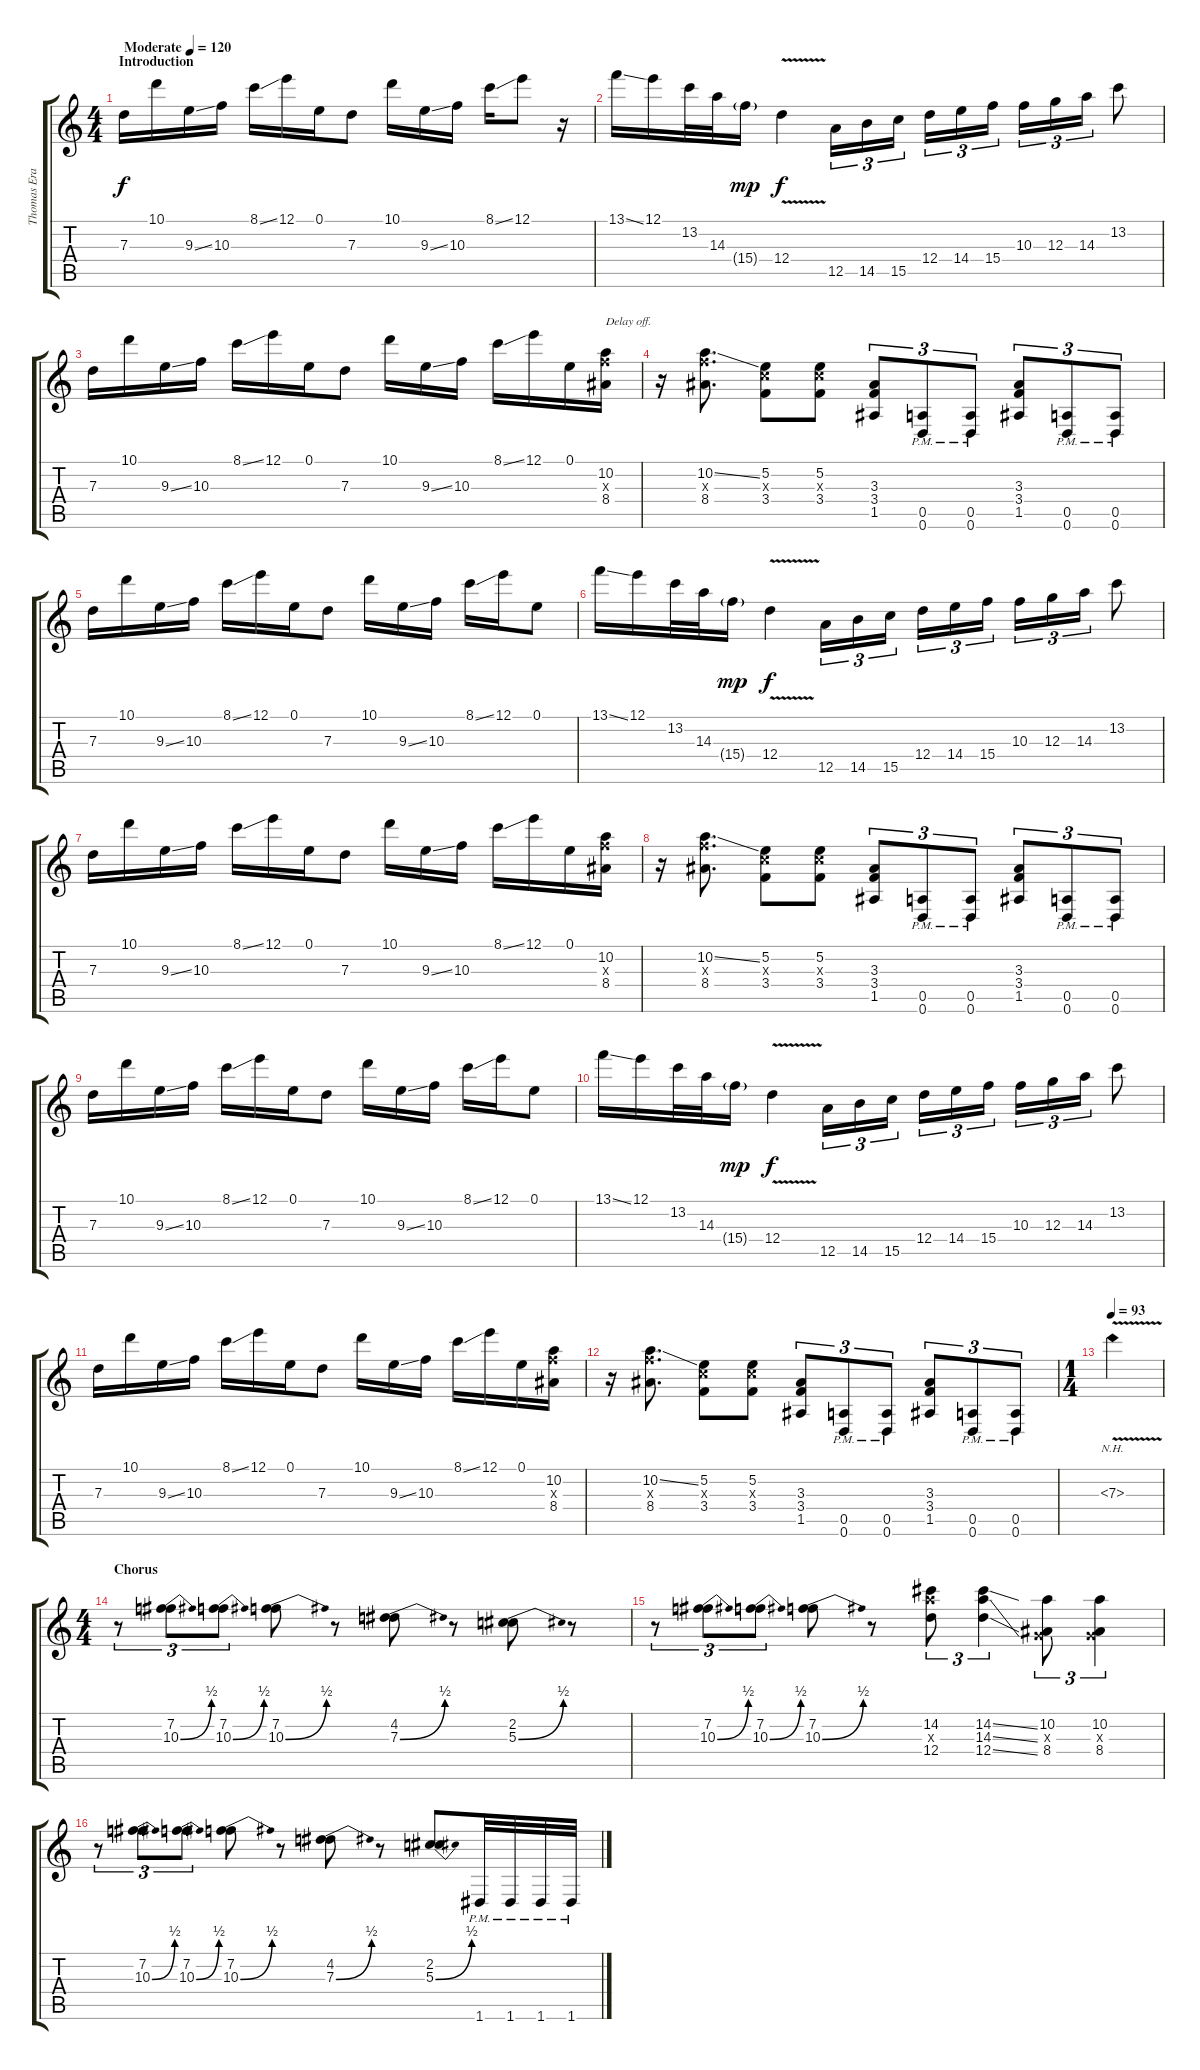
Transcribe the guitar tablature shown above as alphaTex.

\track ("Thomas Erak" "Thomas Era") {instrument distortionguitar}
\staff {score tabs}
\tuning (E4 B3 G3 D3 A2 D2) {hide}
\ts (4 4)
\section ("" "Introduction")
\tempo (120 "Moderate")
\clef g2
\ks c
7.3.16{dy f instrument distortionguitar} 10.1.16 9.3{ss}.16 10.3.16 8.1{ss}.16 12.1.16 0.1.16 7.3.8 10.1.16 9.3{ss}.16 10.3.16 8.1{ss}.16 12.1.8 r.16 |
13.1{ss}.16 12.1.16 13.2.32 14.3.32 15.4{g}.16{dy mp} 12.4{v}.4{dy f} 12.5.16{tu (3 2)} 14.5.16{tu (3 2)} 15.5.16{tu (3 2)} 12.4.16{tu (3 2)} 14.4.16{tu (3 2)} 15.4.16{tu (3 2)} 10.3.16{tu (3 2)} 12.3.16{tu (3 2)} 14.3.16{tu (3 2)} 13.2.8 |
7.3.16 10.1.16 9.3{ss}.16 10.3.16 8.1{ss}.16 12.1.16 0.1.16 7.3.8 10.1.16 9.3{ss}.16 10.3.16 8.1{ss}.16 12.1.16 0.1.16 (10.2 10.3{x} 8.4).16{txt "Delay off."} |
r.16 (10.2{ss} 10.3{x} 8.4).8{d} (5.2 5.3{x} 3.4).8 (5.2 5.3{x} 3.4).8 (3.3 3.4 1.5).8{tu (3 2)} (0.5{pm} 0.6{pm}).8{tu (3 2)} (0.5{pm} 0.6{pm}).8{tu (3 2)} (3.3 3.4 1.5).8{tu (3 2)} (0.5{pm} 0.6{pm}).8{tu (3 2)} (0.5{pm} 0.6{pm}).8{tu (3 2)} |
7.3.16 10.1.16 9.3{ss}.16 10.3.16 8.1{ss}.16 12.1.16 0.1.16 7.3.8 10.1.16 9.3{ss}.16 10.3.16 8.1{ss}.16 12.1.16 0.1.8 |
13.1{ss}.16 12.1.16 13.2.32 14.3.32 15.4{g}.16{dy mp} 12.4{v}.4{dy f} 12.5.16{tu (3 2)} 14.5.16{tu (3 2)} 15.5.16{tu (3 2)} 12.4.16{tu (3 2)} 14.4.16{tu (3 2)} 15.4.16{tu (3 2)} 10.3.16{tu (3 2)} 12.3.16{tu (3 2)} 14.3.16{tu (3 2)} 13.2.8 |
7.3.16 10.1.16 9.3{ss}.16 10.3.16 8.1{ss}.16 12.1.16 0.1.16 7.3.8 10.1.16 9.3{ss}.16 10.3.16 8.1{ss}.16 12.1.16 0.1.16 (10.2 10.3{x} 8.4).16 |
r.16 (10.2{ss} 10.3{x} 8.4).8{d} (5.2 5.3{x} 3.4).8 (5.2 5.3{x} 3.4).8 (3.3 3.4 1.5).8{tu (3 2)} (0.5{pm} 0.6{pm}).8{tu (3 2)} (0.5{pm} 0.6{pm}).8{tu (3 2)} (3.3 3.4 1.5).8{tu (3 2)} (0.5{pm} 0.6{pm}).8{tu (3 2)} (0.5{pm} 0.6{pm}).8{tu (3 2)} |
7.3.16 10.1.16 9.3{ss}.16 10.3.16 8.1{ss}.16 12.1.16 0.1.16 7.3.8 10.1.16 9.3{ss}.16 10.3.16 8.1{ss}.16 12.1.16 0.1.8 |
13.1{ss}.16 12.1.16 13.2.32 14.3.32 15.4{g}.16{dy mp} 12.4{v}.4{dy f} 12.5.16{tu (3 2)} 14.5.16{tu (3 2)} 15.5.16{tu (3 2)} 12.4.16{tu (3 2)} 14.4.16{tu (3 2)} 15.4.16{tu (3 2)} 10.3.16{tu (3 2)} 12.3.16{tu (3 2)} 14.3.16{tu (3 2)} 13.2.8 |
7.3.16 10.1.16 9.3{ss}.16 10.3.16 8.1{ss}.16 12.1.16 0.1.16 7.3.8 10.1.16 9.3{ss}.16 10.3.16 8.1{ss}.16 12.1.16 0.1.16 (10.2 10.3{x} 8.4).16 |
r.16 (10.2{ss} 10.3{x} 8.4).8{d} (5.2 5.3{x} 3.4).8 (5.2 5.3{x} 3.4).8 (3.3 3.4 1.5).8{tu (3 2)} (0.5{pm} 0.6{pm}).8{tu (3 2)} (0.5{pm} 0.6{pm}).8{tu (3 2)} (3.3 3.4 1.5).8{tu (3 2)} (0.5{pm} 0.6{pm}).8{tu (3 2)} (0.5{pm} 0.6{pm}).8{tu (3 2)} |
\ts (1 4)
\tempo 93
7.3{nh v}.4 |
\ts (4 4)
\section ("" "Chorus")
r.8{tu (3 2)} (7.2 10.3{be (bend 0 0 60 2)}).8{tu (3 2)} (7.2 10.3{be (bend 0 0 60 2)}).8{tu (3 2)} (7.2 10.3{be (bend 0 0 60 2)}).8 r.8 (4.2 7.3{be (bend 0 0 60 2)}).8 r.8 (2.2 5.3{be (bend 0 0 60 2)}).8 r.8 |
r.8{tu (3 2)} (7.2 10.3{be (bend 0 0 60 2)}).8{tu (3 2)} (7.2 10.3{be (bend 0 0 60 2)}).8{tu (3 2)} (7.2 10.3{be (bend 0 0 60 2)}).8 r.8 (14.2 14.3{x} 12.4).8{tu (3 2)} (14.2{ss} 14.3{ss} 12.4{ss}).4{tu (3 2)} (10.2 0.3{x} 8.4).8{tu (3 2)} (10.2 0.3{x} 8.4).4{tu (3 2)} |
r.8{tu (3 2)} (7.2 10.3{be (bend 0 0 60 2)}).8{tu (3 2)} (7.2 10.3{be (bend 0 0 60 2)}).8{tu (3 2)} (7.2 10.3{be (bend 0 0 60 2)}).8 r.8 (4.2 7.3{be (bend 0 0 60 2)}).8 r.8 (2.2 5.3{be (bend 0 0 60 2)}).8 1.6{pm}.32 1.6{pm}.32 1.6{pm}.32 1.6{pm}.32
